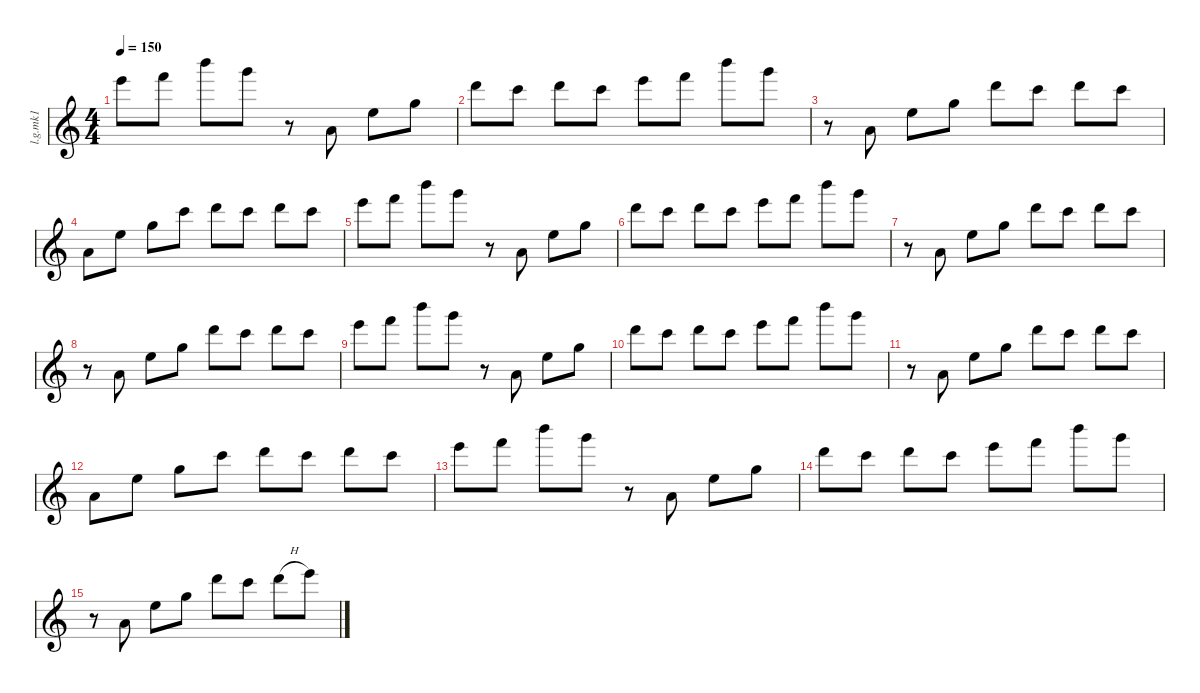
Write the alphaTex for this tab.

\defaultSystemsLayout 4
\hideDynamics
\bracketExtendMode nobrackets
\otherSystemsTrackNameOrientation horizontal
\track ("Lead Guitar Michael Keene 1" "l.g.mk1") {instrument distortionguitar}
\staff {score}
\tuning (E4 B3 G3 D3 A2 E2)
\ts (4 4)
\tempo 150
\clef g2
\ks c
17.2.8{dy mf beam Down} 18.2.8{beam Down} 19.1.8{beam Down} 15.1.8{beam Down} r.8{beam Down} 17.6.8{beam Up} 19.5.8{beam Down} 17.4.8{beam Down} |
19.3.8{beam Down} 17.3.8{beam Down} 19.3.8{beam Down} 17.3.8{beam Down} 17.2.8{beam Down} 18.2.8{beam Down} 19.1.8{beam Down} 15.1.8{beam Down} |
r.8{beam Down} 17.6.8{beam Up} 19.5.8{beam Down} 17.4.8{beam Down} 19.3.8{beam Down} 17.3.8{beam Down} 19.3.8{beam Down} 17.3.8{beam Down} |
-7.1.8{beam Down} 19.5.8{beam Down} 17.4.8{beam Down} 17.3.8{beam Down} 19.3.8{beam Down} 17.3.8{beam Down} 19.3.8{beam Down} 17.3.8{beam Down} |
17.2.8{beam Down} 18.2.8{beam Down} 19.1.8{beam Down} 15.1.8{beam Down} r.8{beam Down} 17.6.8{beam Up} 19.5.8{beam Down} 17.4.8{beam Down} |
19.3.8{beam Down} 17.3.8{beam Down} 19.3.8{beam Down} 17.3.8{beam Down} 17.2.8{beam Down} 18.2.8{beam Down} 19.1.8{beam Down} 15.1.8{beam Down} |
r.8{beam Down} 17.6.8{beam Up} 19.5.8{beam Down} 17.4.8{beam Down} 19.3.8{beam Down} 17.3.8{beam Down} 19.3.8{beam Down} 17.3.8{beam Down} |
r.8{beam Down} 17.6.8{beam Up} 19.5.8{beam Down} 17.4.8{beam Down} 19.3.8{beam Down} 17.3.8{beam Down} 19.3.8{beam Down} 17.3.8{beam Down} |
17.2.8{beam Down} 18.2.8{beam Down} 19.1.8{beam Down} 15.1.8{beam Down} r.8{beam Down} 17.6.8{beam Up} 19.5.8{beam Down} 17.4.8{beam Down} |
19.3.8{beam Down} 17.3.8{beam Down} 19.3.8{beam Down} 17.3.8{beam Down} 17.2.8{beam Down} 18.2.8{beam Down} 19.1.8{beam Down} 15.1.8{beam Down} |
r.8{beam Down} 17.6.8{beam Up} 19.5.8{beam Down} 17.4.8{beam Down} 19.3.8{beam Down} 17.3.8{beam Down} 19.3.8{beam Down} 17.3.8{beam Down} |
17.6.8{beam Down} 19.5.8{beam Down} 17.4.8{beam Down} 17.3.8{beam Down} 19.3.8{beam Down} 17.3.8{beam Down} 19.3.8{beam Down} 17.3.8{beam Down} |
17.2.8{beam Down} 18.2.8{beam Down} 19.1.8{beam Down} 15.1.8{beam Down} r.8{beam Down} 17.6.8{beam Up} 19.5.8{beam Down} 17.4.8{beam Down} |
19.3.8{beam Down} 17.3.8{beam Down} 19.3.8{beam Down} 17.3.8{beam Down} 17.2.8{beam Down} 18.2.8{beam Down} 19.1.8{beam Down} 15.1.8{beam Down} |
r.8{beam Down} 17.6.8{beam Up} 19.5.8{beam Down} 17.4.8{beam Down} 19.3.8{beam Down} 17.3.8{beam Down} 19.3{h}.8{beam Down} 21.3.8{beam Down}
